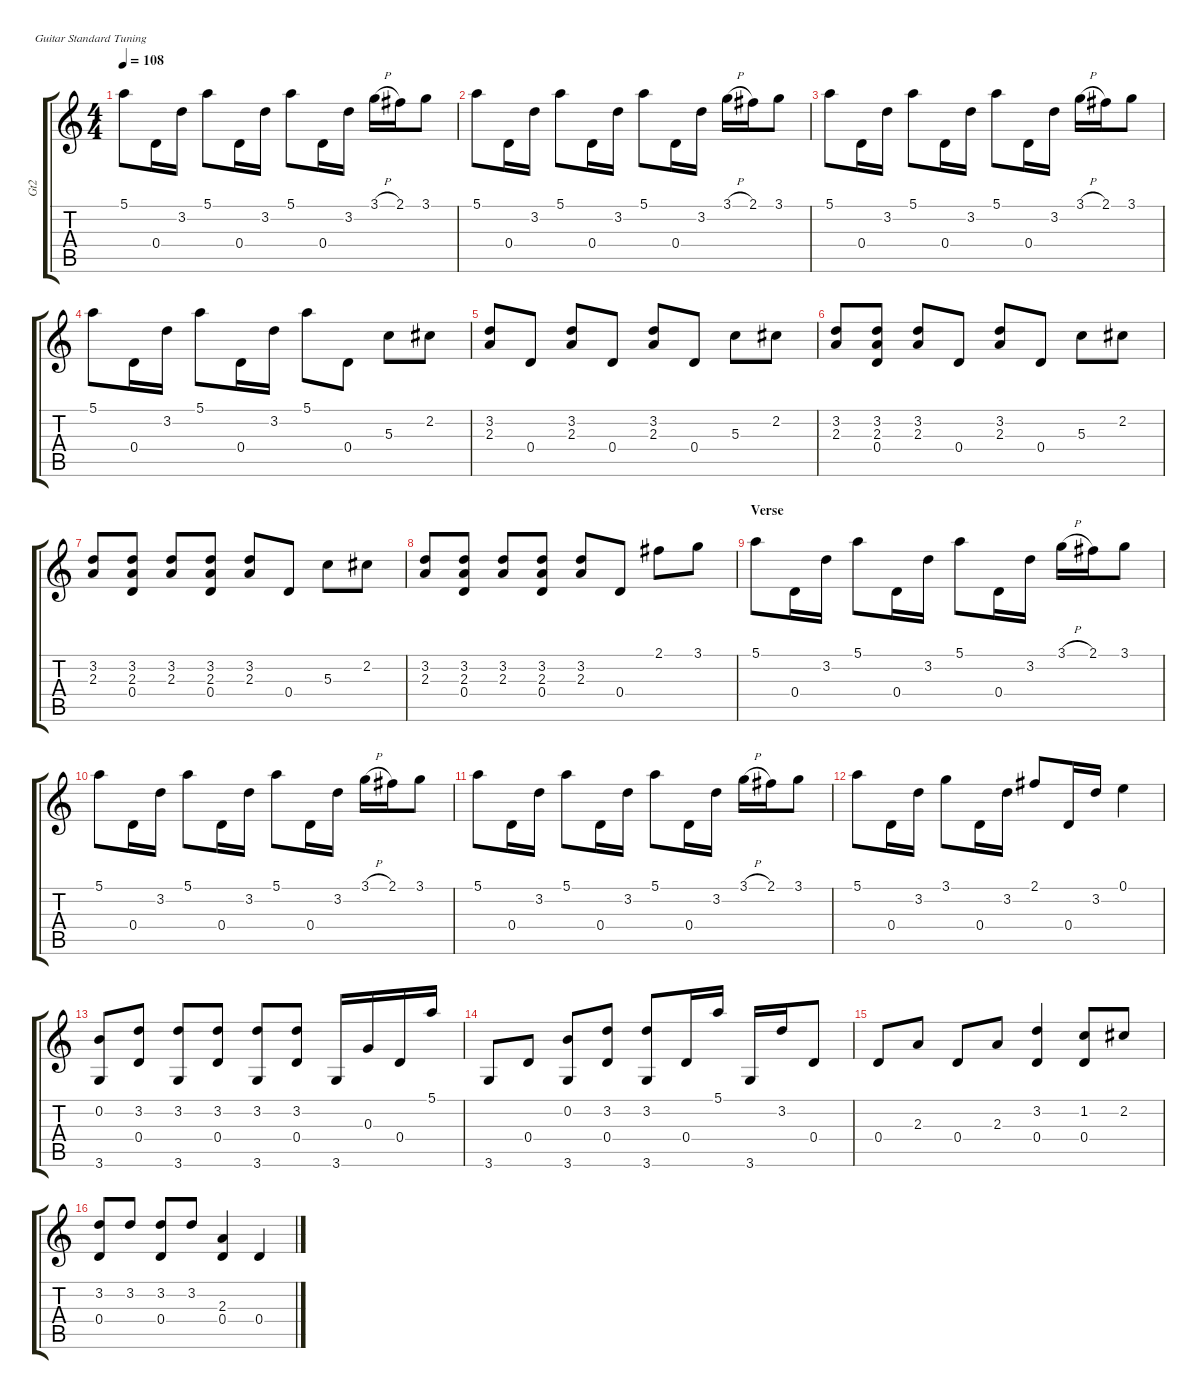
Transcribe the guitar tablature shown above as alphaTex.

\defaultSystemsLayout 4
\hideDynamics
\bracketExtendMode groupsimilarinstruments
\otherSystemsTrackNameOrientation horizontal
\chordDiagramsInScore
\track ("Banjo" "Gt2") {instrument acousticguitarnylon}
\staff {score tabs}
\tuning (E4 B3 G3 D3 A2 E2)
\ts (4 4)
\tempo 108
\clef g2
\ks c
5.1.8{dy mf instrument acousticguitarnylon} 0.4.16 3.2.16 5.1.8 0.4.16 3.2.16 5.1.8 0.4.16 3.2.16 3.1{h}.16 2.1.16 3.1.8 |
5.1.8 0.4.16 3.2.16 5.1.8 0.4.16 3.2.16 5.1.8 0.4.16 3.2.16 3.1{h}.16 2.1.16 3.1.8 |
5.1.8 0.4.16 3.2.16 5.1.8 0.4.16 3.2.16 5.1.8 0.4.16 3.2.16 3.1{h}.16 2.1.16 3.1.8 |
5.1.8 0.4.16 3.2.16 5.1.8 0.4.16 3.2.16 5.1.8 0.4.8 5.3.8 2.2.8 |
(3.2 2.3).8 0.4.8 (2.3 3.2).8 0.4.8 (2.3 3.2).8 0.4.8 5.3.8 2.2.8 |
(3.2 2.3).8 (3.2 2.3 0.4).8 (2.3 3.2).8 0.4.8 (2.3 3.2).8 0.4.8 5.3.8 2.2.8 |
(3.2 2.3).8 (3.2 2.3 0.4).8 (2.3 3.2).8 (3.2 2.3 0.4).8 (2.3 3.2).8 0.4.8 5.3.8 2.2.8 |
(3.2 2.3).8 (3.2 2.3 0.4).8 (3.2 2.3).8 (3.2 2.3 0.4).8 (3.2 2.3).8 0.4.8 2.1.8 3.1.8 |
\section ("" "Verse")
5.1.8 0.4.16 3.2.16 5.1.8 0.4.16 3.2.16 5.1.8 0.4.16 3.2.16 3.1{h}.16 2.1.16 3.1.8 |
5.1.8 0.4.16 3.2.16 5.1.8 0.4.16 3.2.16 5.1.8 0.4.16 3.2.16 3.1{h}.16 2.1.16 3.1.8 |
5.1.8 0.4.16 3.2.16 5.1.8 0.4.16 3.2.16 5.1.8 0.4.16 3.2.16 3.1{h}.16 2.1.16 3.1.8 |
5.1.8 0.4.16 3.2.16 3.1.8 0.4.16 3.2.16 2.1.8 0.4.16 3.2.16 0.1.4 |
(0.2 3.6).8 (0.4 3.2).8 (3.2 3.6).8 (0.4 3.2).8 (3.2 3.6).8 (3.2 0.4).8 3.6.16 0.3.16 0.4.16 5.1.16 |
3.6.8 0.4.8 (3.6 0.2).8 (3.2 0.4).8 (3.2 3.6).8 0.4.16 5.1.16 3.6.16 3.2.16 0.4.8 |
0.4.8 2.3.8 0.4.8 2.3.8 (3.2 0.4).4 (0.4 1.2).8 2.2.8 |
(3.2 0.4).8 3.2.8 (3.2 0.4).8 3.2.8 (2.3 0.4).4 0.4.4
